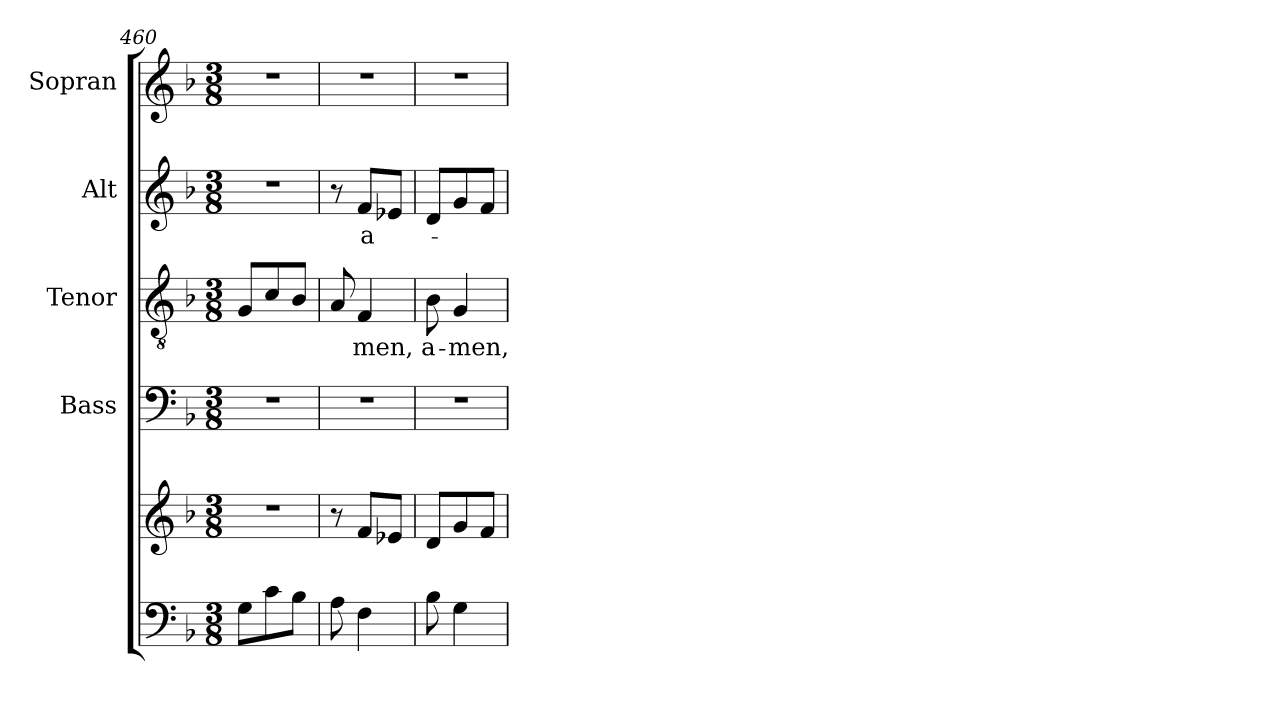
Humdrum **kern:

**kern	**kern	**kern	**kern	**text	**kern	**text	**kern
*part5	*part5	*part4	*part3	*part3	*part2	*part2	*part1
*staff6	*staff5	*staff4	*staff3	*staff3	*staff2	*staff2	*staff1
*	*	*I"Bass	*I"Tenor	*	*I"Alt	*	*I"Sopran
*	*	*I'B.	*I'T.	*	*I'A.	*	*I'S.
*clefF4	*clefG2	*clefF4	*clefGv2	*	*clefG2	*	*clefG2
*k[b-]	*k[b-]	*k[b-]	*k[b-]	*	*k[b-]	*	*k[b-]
*F:	*F:	*F:	*F:	*	*F:	*	*F:
*M3/8	*M3/8	*M3/8	*M3/8	*	*M3/8	*	*M3/8
=460	=460	=460	=460	=460	=460	=460	=460
8G\L	4.r	4.r	8G/L	.	4.r	.	4.r
8c\	.	.	8c/	.	.	.	.
8B-\J	.	.	8B-/J	.	.	.	.
!!LO:PB:g=z
=461	=461	=461	=461	=461	=461	=461	=461
8A\	8r	4.r	8A/	.	8r	.	4.r
!	!	!	!	!LO:LY:b	!	!LO:LY:b	!
4F\	8f/L	.	4F/	-men,	8f/L	a-	.
.	8e-X/J	.	.	.	8e-X/J	.	.
=462	=462	=462	=462	=462	=462	=462	=462
!	!	!	!	!LO:LY:b	!	!	!
8B-\	8d/L	4.r	8B-\	a-	8d/L	.	4.r
!	!	!	!	!LO:LY:b	!	!	!
4G\	8g/	.	4G/	-men,	8g/	.	.
.	8f/J	.	.	.	8f/J	.	.
=	=	=	=	=	=	=	=
*-	*-	*-	*-	*-	*-	*-	*-
